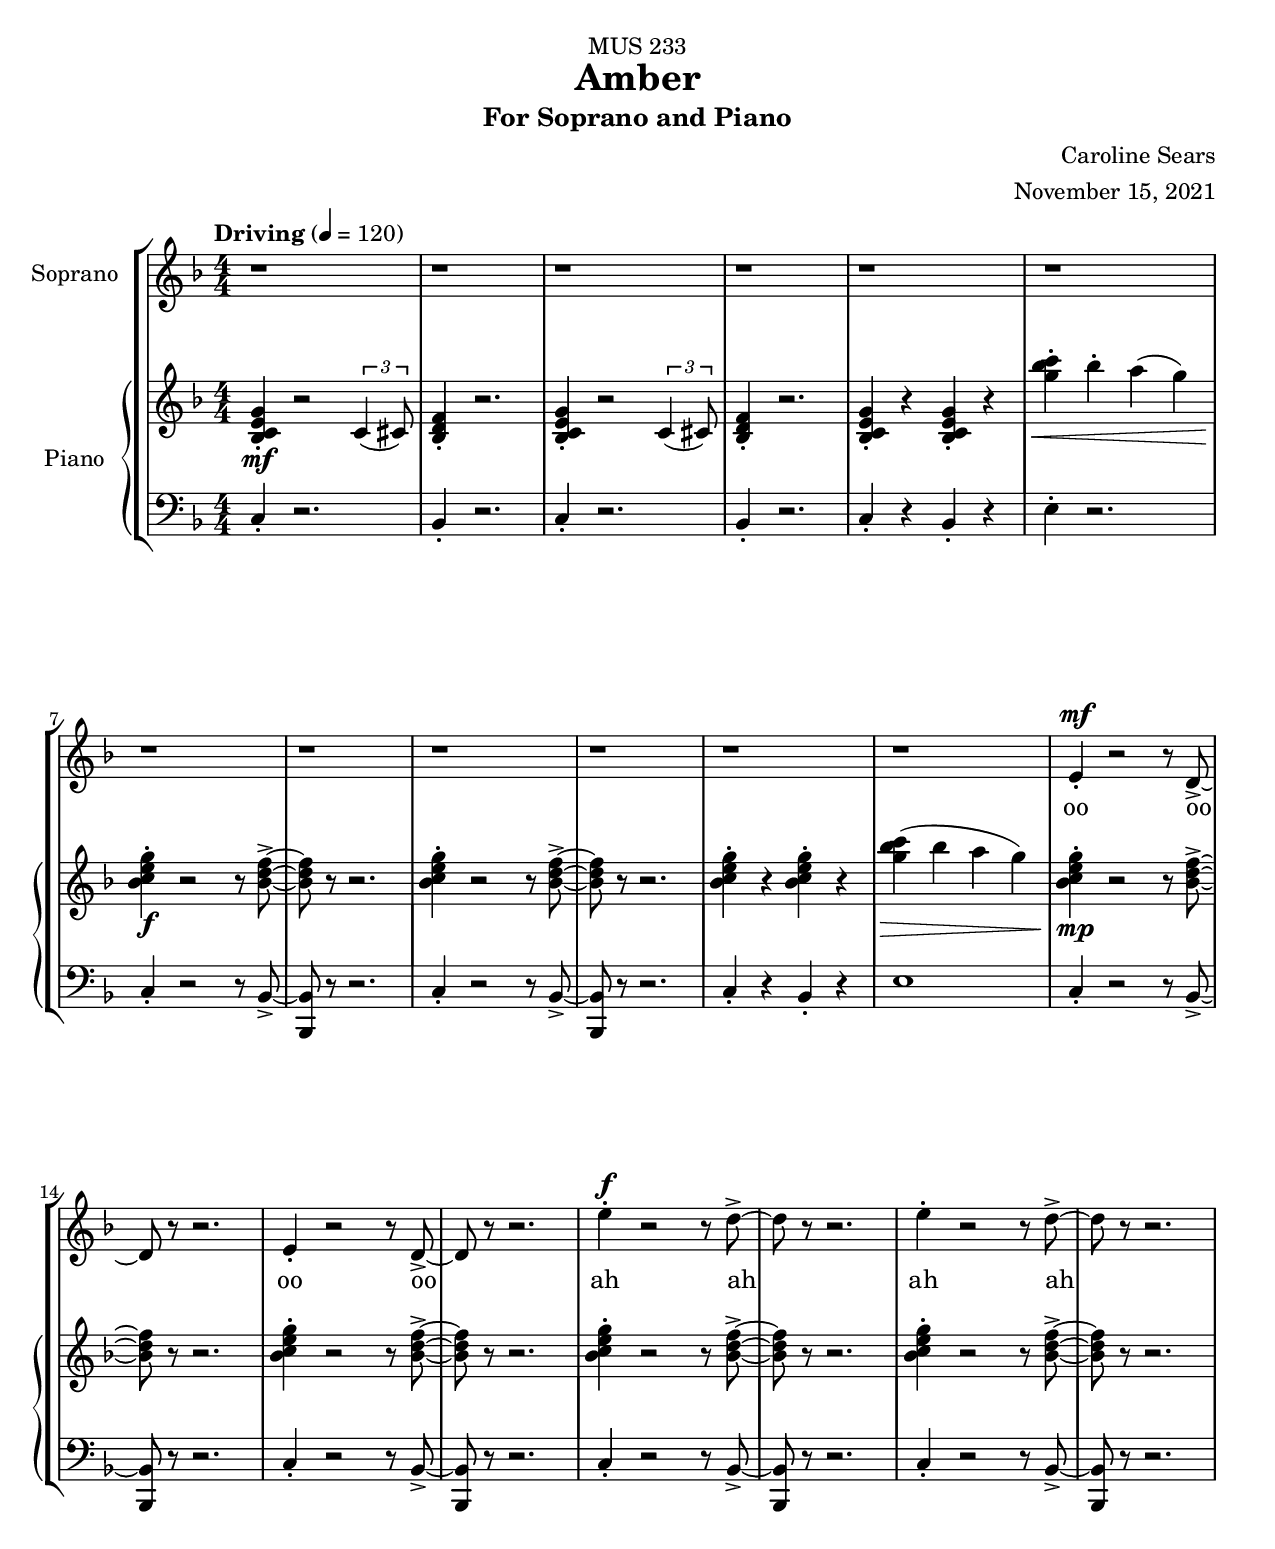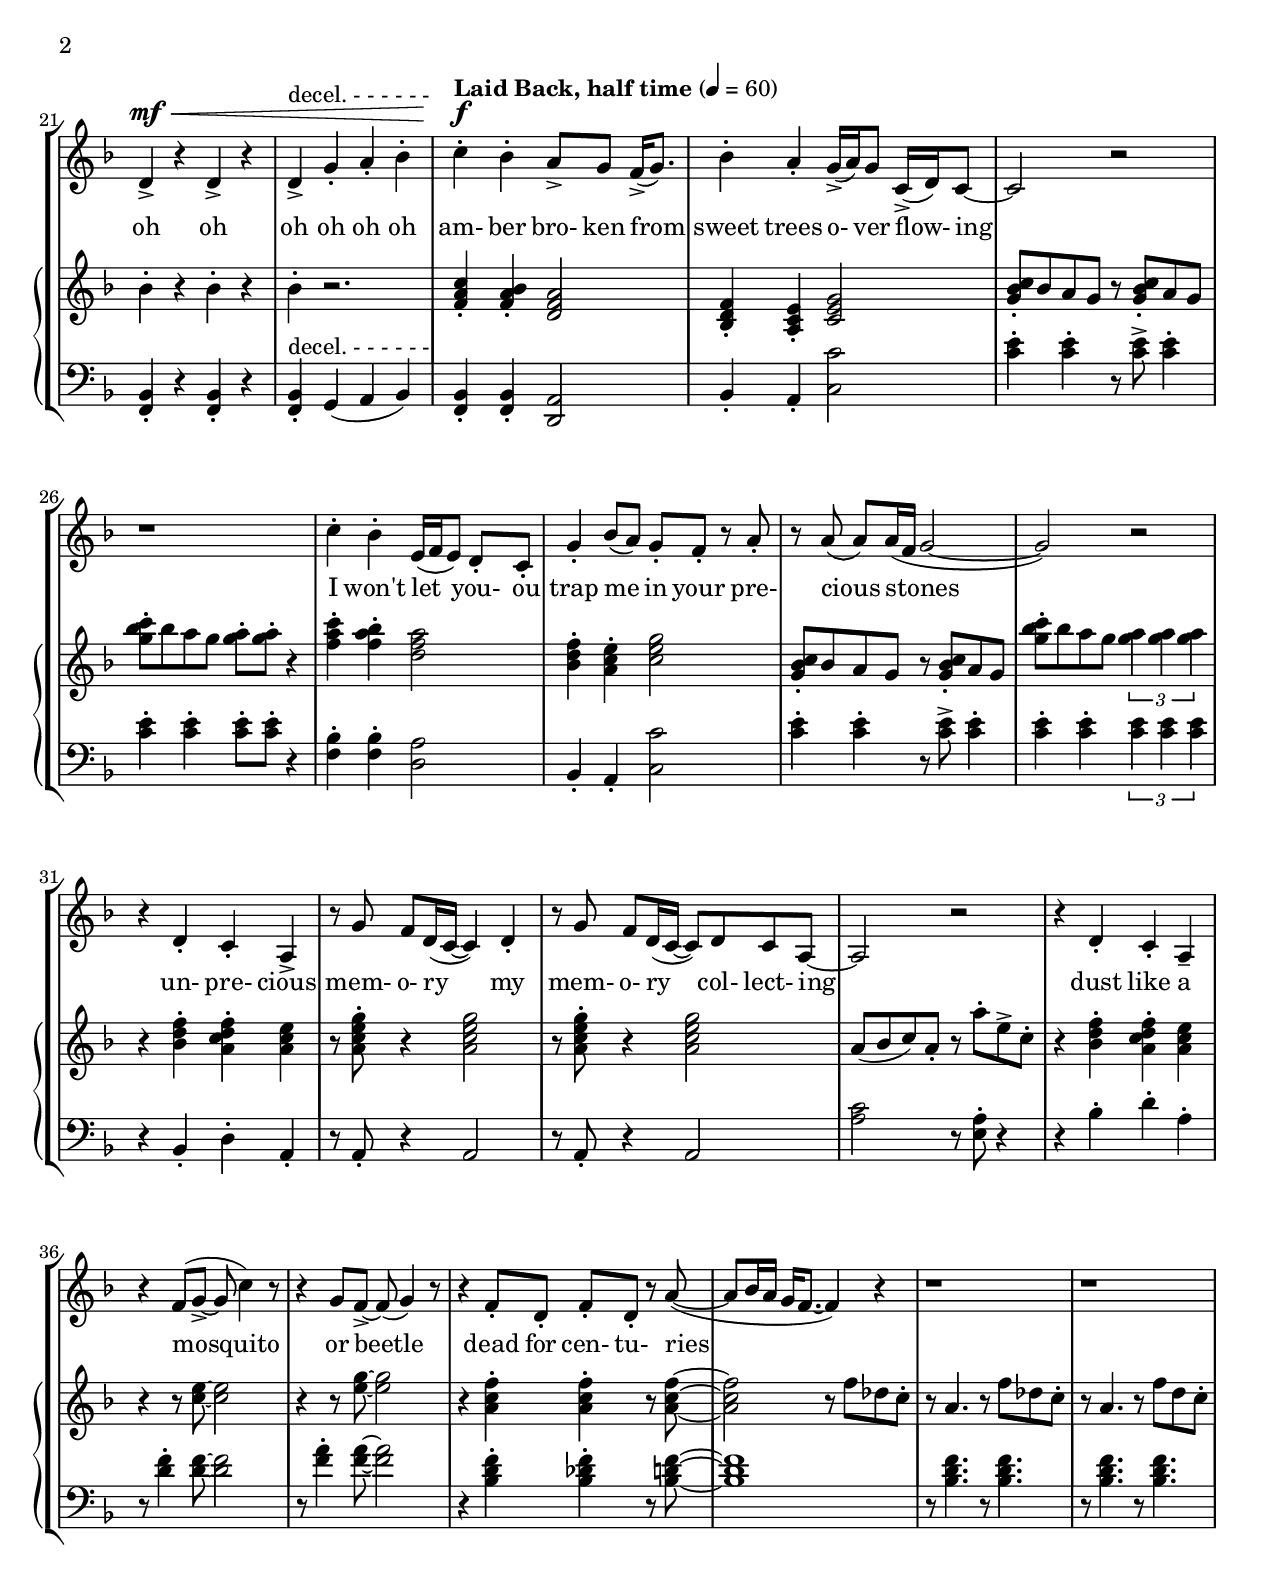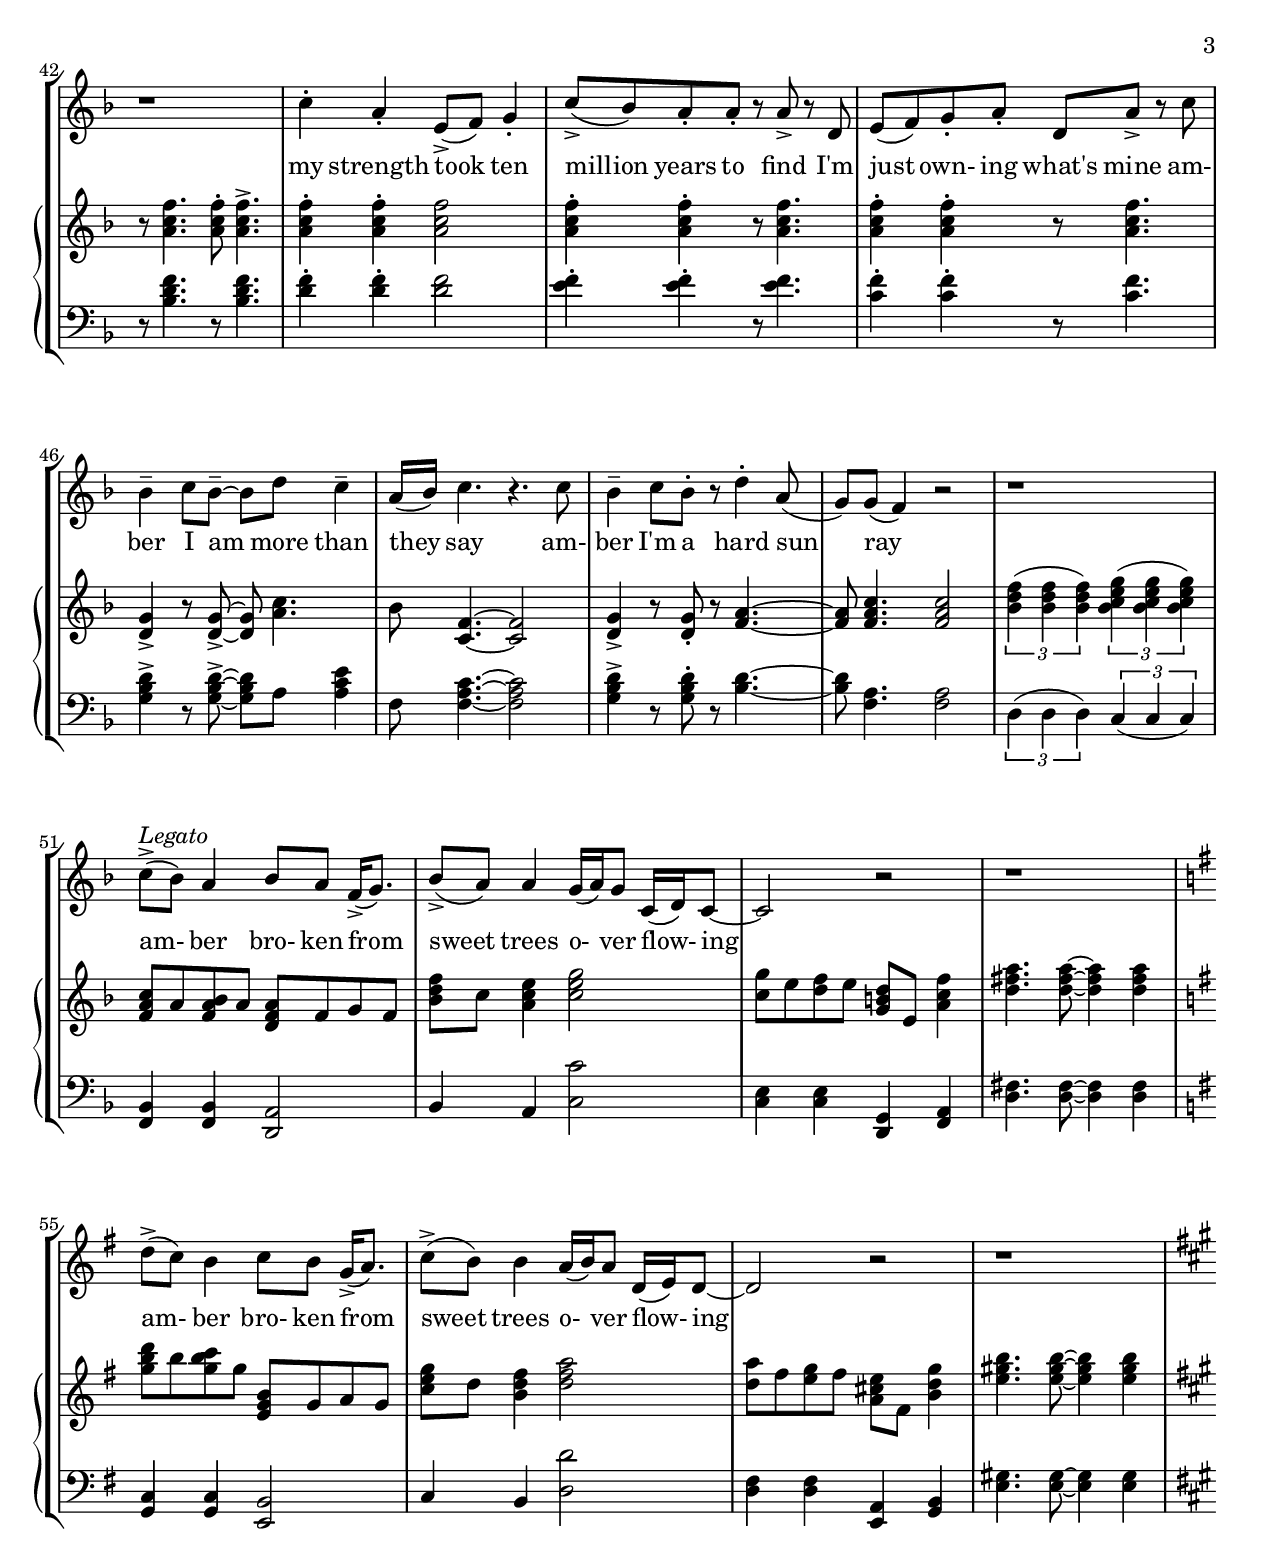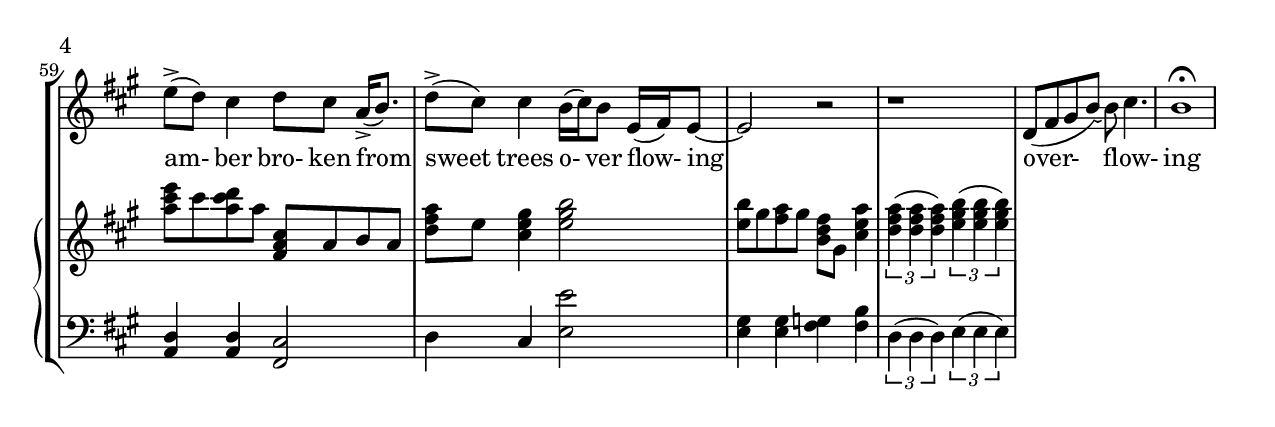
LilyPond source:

%%%%%%%%%%%%%%%%%%%% Header + Paper Dimensions %%%%%%%%%%%%%%%%%%%%
\header {
  title = "Amber"
    subtitle = "For Soprano and Piano"
    dedication = "MUS 233"
    composer = "Caroline Sears"
    arranger = "November 15, 2021"
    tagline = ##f

}
\paper {
  #(set-paper-size "ansi a")
  #(define top-margin (* 0.75 in))
}

%%%%%%%%%%%%%%%%%%%% Musical/Lyrical Content %%%%%%%%%%%%%%%%%%%%%%%%%%

%%%%% VOICE PART %%%%%%%%%%%
theNotes = \relative c'' {
    \set Staff.midiInstrument = "flute"
    \key f \major % C mixolydian
    \numericTimeSignature \time 4/4
    \tempo "Driving" 4 = 120
    \dynamicUp

    %%Intro %%
    r1 | r1 |r1 | r1 | r1 | r1 | r1 | r1 | r1 | r1 | r1 | r1 |
    e,4\staccato\mf r2 r8 d8\accent~ |d8 r8 r2. |e4\staccato r2 r8 d8\accent~ |d8 r8 r2. 
    e'4\staccato\f r2 r8 d8\accent~ |d8 r8 r2. |e4\staccato r2 r8 d8\accent~ |d8 r8 r2. 
    d,4\accent\mf\< r4 d4\accent r4| d4\accent^\markup{"decel. - - - - - -"}  g4\staccato a4\staccato bes\staccato |


    %% Verse 1 %%

    %bar 23%
    \tempo "Laid Back, half time" 4 = 60
    c4\staccato\!\f bes4\staccato  a8\accent g8 f16\accent (g8.) | bes4\staccato  a\staccato g16\accent (a16) g8 c,16\accent (d16) c8~ |
    c2 r2 | r1 |
    %bar 27%
     c'4\staccato bes4\staccato  e,16 (f16 e8)  d8\staccato c8\staccato | g'4\staccato bes8 (a) g8\staccato f8\staccato r8 a8\staccato |
    r8 a8 (a) a16 (f16 g2~ | g2) r2 |
    %bar 31%
    r4 d4\staccato c4\staccato a\accent |r8 g'8 f d16 (c16~c4) d4\staccato | r8 g8 f d16 (c16~c8) d8 c8 a~ |a2 r2 |
    %bar 35%
    r4 d4\staccato c4\staccato a4\tenuto | r4 f'8 (g8\accent~g8 c4) r8 | r4 g8 f8\accent~f8 (g4) r8 | r4 f8\staccato d\staccato f\staccato d\staccato r8 a'8(~a8 bes16  a16 
    g f8.~f4)  r4|
    %bar40
     r1 |r1| r1 |
     %bar 43
    c'4\staccato a\staccato e8\accent (f8) g4\staccato | c8\accent (bes) a8\staccato a8\staccato r8 a\accent r8 d,8 |
    e8 (f) g8\staccato a8\staccato  d,8 a'8\accent r8 c8| bes4\tenuto c8 bes8\tenuto~bes8 d8 c4\tenuto| a16 (bes) c4. r4. c8|
    %bar 48
    bes4\tenuto c8 bes8\staccato r8 d4\staccato a8 (g8) g8 (f4) r2 | r1 |
    %bar 50
    c'8\accent^\markup{\italic{"Legato"}} (bes8)  a4 bes8 a8 f16\accent (g8.) | bes8\accent (a8) a4 g16 (a16) g8 c,16 (d16) c8~ |
    c2 r2 | r1 |
    %bar 54
    \key g \major
    d'8\accent (c8)  b4 c8 b8 g16\accent (a8.) | c8\accent (b8) b4 a16 (b16) a8 d,16 (e16) d8~ |
    d2 r2 | r1 |
    \key a \major
    %bar 58
    e'8\accent (d8)  cis4 d8 cis8 a16\accent (b8.) | d8\accent (cis8) cis4 b16 (cis16) b8 e,16 (fis16) e8~ |
    e2 r2 | r1 |
    %bar 62
    d8 (fis gis b)~b8 cis4.|b1\fermata|






    %% Verse 2 %%

    %% Breakdown %%

    %% Verse 3? %%

    %% End %%
    
  }

theWords =  \lyricmode {
      %% Intro %%%
      oo oo oo oo
      ah ah ah ah
      oh oh oh oh oh oh
      %% Verse 1%%%
      am- ber bro- ken from
      sweet trees o- ver flow- ing
      I won't let you- _ou  trap me
      in your pre- cious stones_
      un- pre- cious mem- o- ry my
      mem- o- ry col- lect- ing
      dust like a mosquito or beetle
      dead for cen- tu- ries
      my strength took ten million
      years to find
      I'm just own- ing what's mine
      am- ber I am more than they say
      am- ber I'm a hard sun ray 

      am- ber bro- ken from
      sweet trees o- ver flow- ing

      am- ber bro- ken from
      sweet trees o- ver flow- ing

      am- ber bro- ken from
      sweet trees o- ver flow- ing

      over- flow- ing



  }

%%%%%% PIANO PART %%%%%%%%%%
righthand =\relative c' {
    \key f \major
    \numericTimeSignature \time 4/4

    %%%%%%%% INTRO %%%%%%%%
    \tempo "Driving" 4 = 120
    <bes c e g>4\staccato\mf r2 \tuplet 3/2 {c4 (cis8)} | <bes d f>4\staccato r2.|
    <bes c e g>4\staccato r2 \tuplet 3/2 {c4 (cis8)} | <bes d f>4\staccato r2.|
    <bes c e g>4\staccato r4 <bes c e g>4\staccato r4|
    <g'' bes c>4\staccato\< bes\staccato a (g) |
    <bes, c e g>4\staccato\!\f r2 r8 <bes d f>8\accent~|<bes d f>8 r8 r2. |
    <bes c e g>4\staccato r2 r8 <bes d f>8\accent~|<bes d f>8 r8 r2. |
    <bes c e g>4\staccato r4 <bes c e g>4\staccato r4|
    <g' bes c>4\> (bes a g) |
    <bes, c e g>4\!\mp\staccato r2 r8 <bes d f>8\accent~|<bes d f>8 r8 r2. |
    <bes c e g>4\staccato r2 r8 <bes d f>8\accent~|<bes d f>8 r8 r2. |
    <bes c e g>4\staccato r2 r8 <bes d f>8\accent~|<bes d f>8 r8 r2. |
    <bes c e g>4\staccato r2 r8 <bes d f>8\accent~|<bes d f>8 r8 r2. |
    bes4\staccato r4 bes4\staccato r4 | bes4\staccato r2. | 
    

    
    %%%% VERSE 1 %%%%%%%%
    \tempo "Laid Back, half time" 4 = 60

    %bar 23%
    <f a c>4\staccato <f a bes>\staccato <d f a>2 | <bes d f>4\staccato <a c e>4\staccato  <c e g>2 |
    <g' bes c>8\staccato  bes  a g r8 <g bes c>8\staccato a g | <g' bes c>8\staccato  bes  a g <g a>8\staccato <g a>8\staccato r4|
    %bar 27%
    <f a c>4\staccato <f a bes>\staccato <d f a>2 | <bes d f>4\staccato <a c e>4\staccato  <c e g>2 |
    <g bes c>8\staccato  bes  a g r8 <g bes c>8\staccato a g | <g' bes c>8\staccato  bes  a g \tuplet 3/2 {<g a>4 <g a>4 <g a>4 } |
    %bar 31%
    r4 <bes, d f>4\staccato <a c d f>4\staccato <a c e> | r8 <a c e g>\staccato r4 <a c e g>2 |  r8 <a c e g>\staccato r4 <a c e g>2 | 
    %bar 34%
    a8 (bes c) a\staccato r8 a'\staccato e\accent c\staccato |r4 <bes d f>4\staccato <a c d f>4\staccato <a c e> |
    r4 r8 <c e>8~<c e>2 | r4 r8 <e g>8~<e g>2 | r4 <a, c f>4\staccato <a c f>4\staccato r8 <a c f>8~| <a c f>2 r8 f'8 des c\staccato|
    %bar 40
    r8 a4. r8 f'8 des c\staccato | r8 a4. r8 f'8 d c\staccato | r8 <a c f>4. <a c f>8\staccato <a c f>4.\accent  |
    <a c f>4\staccato <a c f>4\staccato <a c f>2 |<a c f>4\staccato <a c f>4\staccato r8<a c f>4.| 
    %bar45
    <a c f>4\staccato <a c f>4\staccato r8<a c f>4.| <g d>4\accent r8 <g d>\accent~<g d>8 <a c>4. |
    bes8 <f c>4.~<f c>2 |<g d>4\accent r8 <g d>\staccato r8 <f a>4.~| <f a>8 <f a c>4. <f a c>2 |
    %bar 50
    \tuplet 3/2 {<bes d f>4 (<bes d f>4 <bes d f>4)} \tuplet 3/2 { <bes c e g>4 (<bes c e g>4 <bes c e g>4)} |
    %bar 51
    <f a c>8 a8 <f a bes>8 a8 <d, f a>8 f8 g8 f | <bes d f>8 c8 <a c e>4 <c e g>2 |
    <c g'>8 e8 <d f>8 e8 <g, b d > e8 <a c f>4 | <d fis a>4. <d fis a>8~<d fis a>4 <d fis a>4 |
    %bar 54
    \key g \major
    <g b d>8 b8 <g b c>8 g8 <e, g b>8 g8 a8 g | <c e g>8 d8 <b d fis>4 <d fis a>2 |
    <d a'>8 fis8 <e g>8 fis8 <a, cis e > fis8 <b d g>4 | <e gis b>4. <e gis b>8~<e gis b>4 <e gis b>4 |

    \key a \major 
    <a cis e>8 cis8 <a cis d>8 a8 <fis, a cis>8 a8 b8 a | <d fis a>8 e8 <cis e gis>4 <e gis b>2 |
    <e b'>8 gis8 <fis a>8 gis8 <b, d fis > gis8 <cis e a>4 |\tuplet 3/2 {<d fis a>4 (<d fis a>4 <d fis a>4)} \tuplet 3/2 { <e gis b>4 (<e gis b>4 <e gis b>4)} |



  }

lefthand = \relative c {
    \key f \major
    \numericTimeSignature \time 4/4
    \clef "bass"

    %%%%%%%% INTRO %%%%%%%%
    \tempo "Driving" 4 = 120
    c4\staccato r2.|bes4\staccato r2. |
    c4\staccato r2.|bes4\staccato r2. |
    c4\staccato r4 bes4\staccato r4|
    e4\staccato r2.|
    c4\staccato r2 r8 bes8~\accent|<bes bes,>8 r8 r2. |
    c4\staccato r2 r8 bes8~\accent|<bes bes,>8 r8 r2. |
    c4\staccato r4 bes4\staccato r4|
    e1|
    c4\staccato r2 r8 bes8~\accent|<bes bes,>8 r8 r2. |
    c4\staccato r2 r8 bes8~\accent|<bes bes,>8 r8 r2. |
    c4\staccato r2 r8 bes8~\accent|<bes bes,>8 r8 r2. |
    c4\staccato r2 r8 bes8~\accent|<bes bes,>8 r8 r2. |
    <bes f>4\staccato r4 <bes f>4\staccato r4 |
    <bes f>4\staccato^\markup{"decel. - - - - - -"} g4 (a bes) |

    %%%%% VERSE 1 %%%%%%%%%%
    \tempo "Laid Back, half time" 4 = 60

    %bar 23%
    <f bes>4\staccato <f bes>4\staccato <d a'>2 | bes'4\staccato a4\staccato <c c'>2| 
    <c' e>4\staccato <c e>\staccato r8 <c e>\accent <c e>4\staccato  |
     <c e>4\staccato <c e>\staccato <c e>8\staccato <c e>8\staccato r4 |
     %bar 27%
     <f, bes>4\staccato <f bes>4\staccato <d a'>2 | bes4\staccato a4\staccato <c c'>2|
     <c' e>4\staccato <c e>\staccato r8 <c e>\accent <c e>4\staccato  |
     <c e>4\staccato <c e>\staccato \tuplet 3/2 {<c e>4 <c e>4 <c e>4}  |
     %bar 31%
      r4 bes,4\staccato d\staccato a\staccato | r8 a8\staccato r4 a2 |r8 a8\staccato r4 a2 |
      %bar 34%
      <a' c>\2 r8 <a e>8\staccato r4 | r4 bes4\staccato d\staccato a\staccato |
      r8 <d f>4\staccato <d f>8~ <d f>2 | r8 <f a>4\staccato <f a>8~<f a>2 |
      %bar 38
      r4 <bes, d f>4\staccato <bes des f>4\staccato r8 <bes d f>8~|
      <bes d f>1 | r8 <bes d f>4. r8 <bes d f>4. |  r8 <bes d f>4. r8 <bes d f>4. |r8 <bes d f>4. r8 <bes d f>4. |
      %bar 43
      <d f>4\staccato <d f>\staccato <d f>2 | <e f>4\staccato <e f>\staccato r8 <e f>4.|
      <c f>4\staccato <c f>4\staccato r8 <c f>4. |
      %bar 46
      <g bes d>4\accent r8 <g bes d>8\accent~<g bes d>8 a8 <a c e>4 | f8 <f a c>4.~<f a c>2 | <g bes d>4\accent r8 <g bes d>8\staccato r8 <bes d >4.~|
      <bes d >8 <f a>4. <f a>2 |
      %bar 50
      \tuplet 3/2 {d4 (d d)} \tuplet 3/2 {c4 (c4 c)} |
      %bar 51
      <f, bes>4  < f bes>4 <d a' >2 | bes'4 a4 <c c'>2 |
      <c e>4 <c e>4 <g d>4 <a f>4| <d fis>4. <d fis>8~<d fis>4 <d fis> |
      %bar 55
      \key g \major
      <g, c>4  < g c>4 <e b' >2 | c'4 b4 <d d'>2 |
      <d fis>4 <d fis>4 <a e>4 <b g>4| <e gis>4. <e gis>8~<e gis>4 <e gis> |
      %bar 59
      \key a \major
      <a, d>4  < a d>4 <fis cis' >2 | d'4 cis4 <e e'>2 |
      <e gis>4 <e gis>4 <g fis>4 <fis b>4|\tuplet 3/2 {d4 (d d)} \tuplet 3/2 {e4 (e4 e)}  |

    
  }

%%%%%%%%%%%%%%%%%%%%%%% Score Setup %%%%%%%%%%%%%%%%%%%%%%%%%%%%%%%%%%%
\score {
\new StaffGroup <<
  \new Staff \with {instrumentName = "Soprano" 
    %shortInstrumentName = #"Sop. "
    }
  \new Voice = vocals \theNotes
  \new Lyrics \lyricsto vocals \theWords
  

  \new PianoStaff \with { instrumentName = "Piano" 
    %shortInstrumentName = #"Pno. "
    }
  <<
    \new Staff = "upper" \righthand
    \new Staff = "lower" \lefthand
  >>
>>

  \layout {}
  \midi {}
}